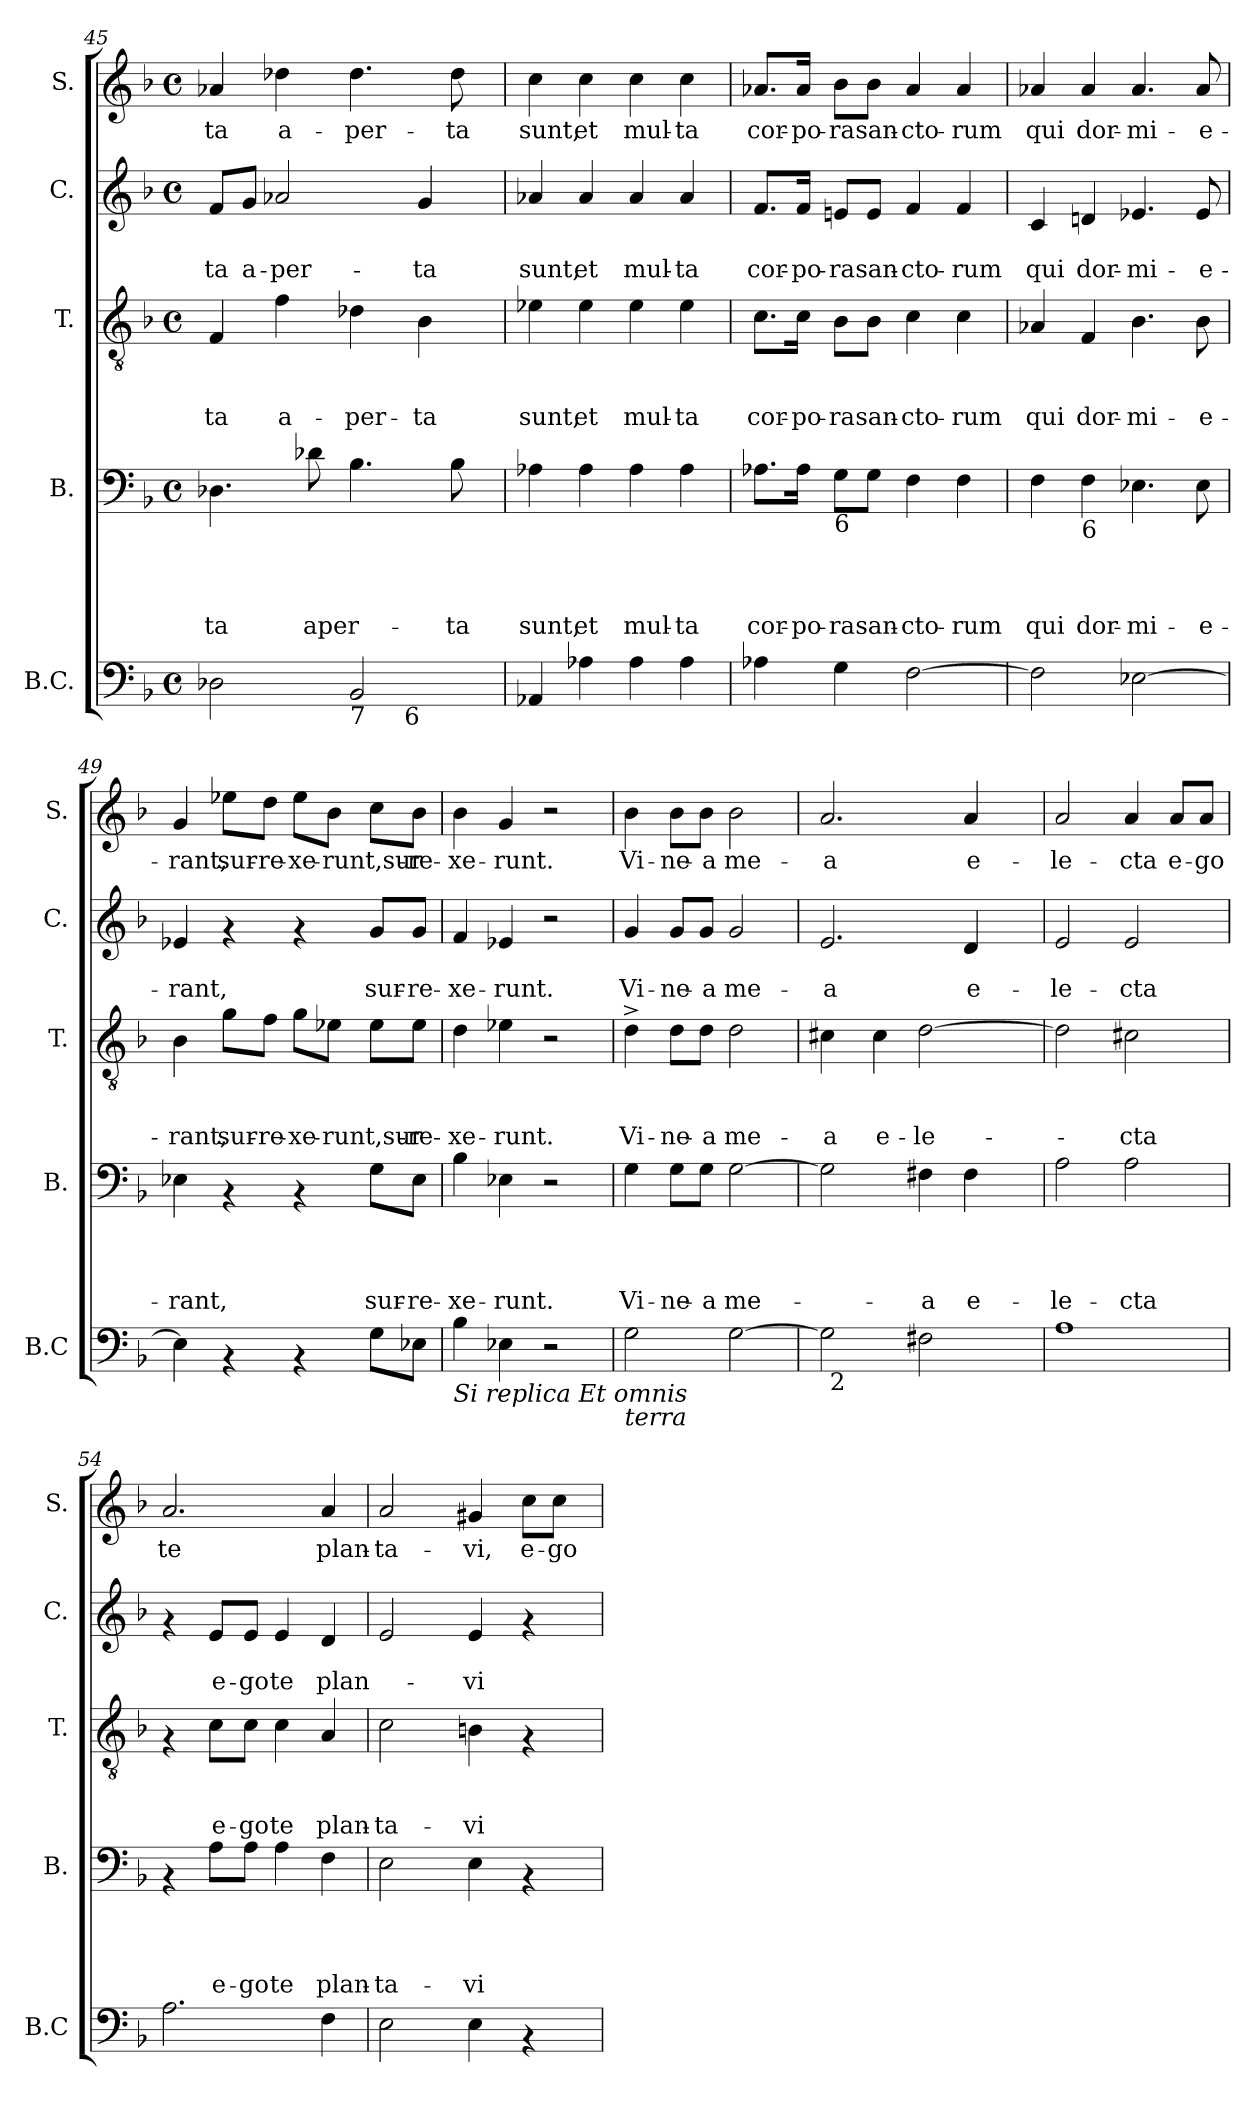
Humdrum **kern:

**kern	**kern	**text	**text	**text	**text	**kern	**text	**text	**text	**kern	**text	**text	**kern	**text
*part5	*part4	*part4	*part4	*part4	*part4	*part3	*part3	*part3	*part3	*part2	*part2	*part2	*part1	*part1
*staff5	*staff4	*staff4	*staff4	*staff4	*staff4	*staff3	*staff3	*staff3	*staff3	*staff2	*staff2	*staff2	*staff1	*staff1
*I"B.C.	*I"B.	*	*	*	*	*I"T.	*	*	*	*I"C.	*	*	*I"S.	*
*I'B.C	*I'B.	*	*	*	*	*I'T.	*	*	*	*I'C.	*	*	*I'S.	*
*clefF4	*clefF4	*	*	*	*	*clefGv2	*	*	*	*clefG2	*	*	*clefG2	*
*k[b-]	*k[b-]	*	*	*	*	*k[b-]	*	*	*	*k[b-]	*	*	*k[b-]	*
*F:	*F:	*	*	*	*	*F:	*	*	*	*F:	*	*	*F:	*
*M4/4	*M4/4	*	*	*	*	*M4/4	*	*	*	*M4/4	*	*	*M4/4	*
*met(c)	*met(c)	*	*	*	*	*met(c)	*	*	*	*met(c)	*	*	*met(c)	*
=45	=45	=45	=45	=45	=45	=45	=45	=45	=45	=45	=45	=45	=45	=45
!LO:TX:b:t=6	!	!	!	!	!	!	!	!	!	!	!	!	!	!
!	!	!	!	!	!LO:LY:b	!	!	!	!LO:LY:b	!	!	!LO:LY:b	!	!LO:LY:b
*^	*	*	*	*	*	*	*	*	*	*	*	*	*	*
*	*^	*	*	*	*	*	*	*	*	*	*	*	*	*	*
2D-X>\	5%2ryy	2ryy	4.D-X\	.	.	.	-ta	4F/	.	.	-ta	8f/L	.	-ta	4a-X/	-ta
!	!	!	!	!	!	!	!	!	!	!	!	!	!	!LO:LY:b	!	!
.	.	.	.	.	.	.	.	.	.	.	.	8g/J	.	a-	.	.
!	!	!	!	!	!	!	!	!	!	!	!LO:LY:b	!	!	!LO:LY:b	!	!LO:LY:b
.	.	.	.	.	.	.	.	4f\	.	.	a-	2a-X/	.	-per-	4dd-X\	a-
!	!	!	!	!	!	!	!LO:LY:b	!	!	!	!	!	!	!	!	!
.	.	.	8d-X\	.	.	.	aper-	.	.	.	.	.	.	.	.	.
.	10ryy	.	.	.	.	.	.	.	.	.	.	.	.	.	.	.
!LO:TX:b:t=7	!	!	!	!	!	!	!	!	!	!	!	!	!	!	!	!
!	!	!	!	!	!	!	!	!	!	!	!LO:LY:b	!	!	!	!	!LO:LY:b
2BB-/	80.ryy	8..ryy	4.B-\	.	.	.	.	4d-X\	.	.	-per-	.	.	.	4.dd-\	-per-
.	5%2ryy	.	.	.	.	.	.	.	.	.	.	.	.	.	.	.
!	!	!LO:TX:b:t=6	!	!	!	!	!	!	!	!	!	!	!	!	!	!
.	.	4ryy	.	.	.	.	.	.	.	.	.	.	.	.	.	.
!	!	!	!	!	!	!	!	!	!	!	!LO:LY:b	!	!	!LO:LY:b	!	!
.	.	.	.	.	.	.	.	4B-\	.	.	-ta	4g/	.	-ta	.	.
!	!	!	!	!	!	!	!LO:LY:b	!	!	!	!	!	!	!	!	!LO:LY:b
.	.	.	8B-\	.	.	.	-ta	.	.	.	.	.	.	.	8dd-\	-ta
.	20ryy	.	.	.	.	.	.	.	.	.	.	.	.	.	.	.
.	40ryy	32ryy	.	.	.	.	.	.	.	.	.	.	.	.	.	.
.	160ryy	.	.	.	.	.	.	.	.	.	.	.	.	.	.	.
!!LO:LB:g=z
=46	=46	=46	=46	=46	=46	=46	=46	=46	=46	=46	=46	=46	=46	=46	=46	=46
!	!	!	!	!	!	!	!LO:LY:b	!	!	!	!LO:LY:b	!	!	!LO:LY:b	!	!LO:LY:b
*v	*v	*v	*	*	*	*	*	*	*	*	*	*	*	*	*	*
4AA-X</	4A-X\	.	.	.	sunt,	4e-X\	.	.	sunt,	4a-X/	.	sunt,	4cc\	sunt,
!	!	!	!	!	!LO:LY:b	!	!	!	!LO:LY:b	!	!	!LO:LY:b	!	!LO:LY:b
4A-X\	4A-\	.	.	.	et	4e-\	.	.	et	4a-/	.	et	4cc\	et
!	!	!	!	!	!LO:LY:b	!	!	!	!LO:LY:b	!	!	!LO:LY:b	!	!LO:LY:b
4A-\	4A-\	.	.	.	mul-	4e-\	.	.	mul-	4a-/	.	mul-	4cc\	mul-
!	!	!	!	!	!LO:LY:b	!	!	!	!LO:LY:b	!	!	!LO:LY:b	!	!LO:LY:b
4A-\	4A-\	.	.	.	-ta	4e-\	.	.	-ta	4a-/	.	-ta	4cc\	-ta
=47	=47	=47	=47	=47	=47	=47	=47	=47	=47	=47	=47	=47	=47	=47
!	!	!	!	!	!LO:LY:b	!	!	!	!LO:LY:b	!	!	!LO:LY:b	!	!LO:LY:b
4A-X\	8.A-X\L	.	.	.	cor-	8.c\L	.	.	cor-	8.f/L	.	cor-	8.a-X/L	cor-
!	!	!	!	!	!LO:LY:b	!	!	!	!LO:LY:b	!	!	!LO:LY:b	!	!LO:LY:b
.	16A-\Jk	.	.	.	-po-	16c\Jk	.	.	-po-	16f/Jk	.	-po-	16a-/Jk	-po-
!	!LO:TX:b:t=6	!	!	!	!	!	!	!	!	!	!	!	!	!
!	!	!	!	!	!LO:LY:b	!	!	!	!LO:LY:b	!	!	!LO:LY:b	!	!LO:LY:b
4G\	8G\L	.	.	.	-ra	8B-\L	.	.	-ra	8en/L	.	-ra	8b-\L	-ra
!	!	!	!	!	!LO:LY:b	!	!	!	!LO:LY:b	!	!	!LO:LY:b	!	!LO:LY:b
.	8G\J	.	.	.	san-	8B-\J	.	.	san-	8e/J	.	san-	8b-\J	san-
!	!	!	!	!	!LO:LY:b	!	!	!	!LO:LY:b	!	!	!LO:LY:b	!	!LO:LY:b
[>2F\	4F\	.	.	.	-cto-	4c\	.	.	-cto-	4f/	.	-cto-	4a-/	-cto-
!	!	!	!	!	!LO:LY:b	!	!	!	!LO:LY:b	!	!	!LO:LY:b	!	!LO:LY:b
.	4F\	.	.	.	-rum	4c\	.	.	-rum	4f/	.	-rum	4a-/	-rum
=48	=48	=48	=48	=48	=48	=48	=48	=48	=48	=48	=48	=48	=48	=48
!	!	!	!	!	!LO:LY:b	!	!	!	!LO:LY:b	!	!	!LO:LY:b	!	!LO:LY:b
2F>\]	4F\	.	.	.	qui	4A-X/	.	.	qui	4c/	.	qui	4a-X/	qui
!	!LO:TX:b:t=6	!	!	!	!	!	!	!	!	!	!	!	!	!
!	!	!	!	!	!LO:LY:b	!	!	!	!LO:LY:b	!	!	!LO:LY:b	!	!LO:LY:b
.	4F\	.	.	.	dor-	4F/	.	.	dor-	4dn/	.	dor-	4a-/	dor-
!	!	!	!	!	!LO:LY:b	!	!	!	!LO:LY:b	!	!	!LO:LY:b	!	!LO:LY:b
[>2E-X>\	4.E-X\	.	.	.	-mi-	4.B-\	.	.	-mi-	4.e-X/	.	-mi-	4.a-/	-mi-
!	!	!	!	!	!LO:LY:b	!	!	!	!LO:LY:b	!	!	!LO:LY:b	!	!LO:LY:b
.	8E-\	.	.	.	-e-	8B-\	.	.	-e-	8e-/	.	-e-	8a-/	-e-
=49	=49	=49	=49	=49	=49	=49	=49	=49	=49	=49	=49	=49	=49	=49
!	!	!	!	!	!LO:LY:b	!	!	!	!LO:LY:b	!	!	!LO:LY:b	!	!LO:LY:b
4E->\]	4E-X\	.	.	.	-rant,	4B-\	.	.	-rant,	4e-X/	.	-rant,	4g/	-rant,
!	!	!	!	!	!	!	!	!	!LO:LY:b	!	!	!	!	!LO:LY:b
4rAA	4rAA	.	.	.	.	8g\L	.	.	sur-	4rf	.	.	8ee-X\L	sur-
!	!	!	!	!	!	!	!	!	!LO:LY:b	!	!	!	!	!LO:LY:b
.	.	.	.	.	.	8f\J	.	.	-re-	.	.	.	8dd\J	-re-
!	!	!	!	!	!	!	!	!	!LO:LY:b	!	!	!	!	!LO:LY:b
4rAA	4rAA	.	.	.	.	8g\L	.	.	-xe-	4rf	.	.	8ee-\L	-xe-
!	!	!	!	!	!	!	!	!	!LO:LY:b	!	!	!	!	!LO:LY:b
.	.	.	.	.	.	8e-X\J	.	.	-runt,sur-	.	.	.	8b-\J	-runt,sur-
!	!	!	!	!	!LO:LY:b	!	!	!	!	!	!	!LO:LY:b	!	!
8G\L	8G\L	.	.	.	sur-	8e-\L	.	.	.	8g/L	.	sur-	8cc\L	.
!	!	!	!	!	!LO:LY:b	!	!	!	!LO:LY:b	!	!	!LO:LY:b	!	!LO:LY:b
8E-X\J	8E-\J	.	.	.	-re-	8e-\J	.	.	-re-	8g/J	.	-re-	8b-\J	-re-
=50	=50	=50	=50	=50	=50	=50	=50	=50	=50	=50	=50	=50	=50	=50
!LO:TX:b:i:t=Si replica Et omnis	!	!	!	!	!	!	!	!	!	!	!	!	!	!
!	!	!	!	!	!LO:LY:b	!	!	!	!LO:LY:b	!	!	!LO:LY:b	!	!LO:LY:b
4B-\	4B-\	.	.	.	-xe-	4d\	.	.	-xe-	4f/	.	-xe-	4b-\	-xe-
!	!	!	!	!	!LO:LY:b	!	!	!	!LO:LY:b	!	!	!LO:LY:b	!	!LO:LY:b
4E-X\	4E-X\	.	.	.	-runt.	4e-X\	.	.	-runt.	4e-X/	.	-runt.	4g/	-runt.
2r	2r	.	.	.	.	2r	.	.	.	2r	.	.	2r	.
!!LO:PB:g=z
=51!	=51!	=51!	=51!	=51!	=51!	=51!	=51!	=51!	=51!	=51!	=51!	=51!	=51!	=51!
!LO:TX:b:i:t=terra	!	!	!	!	!	!	!	!	!	!	!	!	!	!
!	!	!	!	!	!LO:LY:b	!	!	!	!LO:LY:b	!	!	!LO:LY:b	!	!LO:LY:b
2G\	4G\	.	.	.	Vi-	4d^>\	.	.	Vi-	4g/	.	Vi-	4b-\	Vi-
!	!	!	!	!	!LO:LY:b	!	!	!	!LO:LY:b	!	!	!LO:LY:b	!	!LO:LY:b
.	8G\L	.	.	.	-ne-	8d\L	.	.	-ne-	8g/L	.	-ne-	8b-\L	-ne-
!	!	!	!	!	!LO:LY:b	!	!	!	!LO:LY:b	!	!	!LO:LY:b	!	!LO:LY:b
.	8G\J	.	.	.	-a	8d\J	.	.	-a	8g/J	.	-a	8b-\J	-a
!	!	!	!	!	!LO:LY:b	!	!	!	!LO:LY:b	!	!	!LO:LY:b	!	!LO:LY:b
[>2G\	[>2G\	.	.	.	me-	2d\	.	.	me-	2g/	.	me-	2b-\	me-
=52	=52	=52	=52	=52	=52	=52	=52	=52	=52	=52	=52	=52	=52	=52
!LO:TX:b:t=4	!	!	!	!	!	!	!	!	!	!	!	!	!	!
!	!	!	!	!	!	!	!	!	!LO:LY:b	!	!	!LO:LY:b	!	!LO:LY:b
*^	*	*	*	*	*	*	*	*	*	*	*	*	*	*
2G\]	80.ryy	2G\]	.	.	.	.	4c#X\	.	.	-a	2.e/	.	-a	2.a/	-a
!	!LO:TX:b:t=2	!	!	!	!	!	!	!	!	!	!	!	!	!	!
.	5%4ryy	.	.	.	.	.	.	.	.	.	.	.	.	.	.
!	!	!	!	!	!	!	!	!	!	!LO:LY:b	!	!	!	!	!
.	.	.	.	.	.	.	4c#\	.	.	e-	.	.	.	.	.
!	!	!	!	!	!	!LO:LY:b	!	!	!	!LO:LY:b	!	!	!	!	!
2F#X\	.	4F#X\	.	.	.	-a	[>2d\	.	.	-le-	.	.	.	.	.
!	!	!	!	!	!	!LO:LY:b	!	!	!	!	!	!	!LO:LY:b	!	!LO:LY:b
.	.	4F#\	.	.	.	e-	.	.	.	.	4d/	.	e-	4a/	e-
.	10ryy	.	.	.	.	.	.	.	.	.	.	.	.	.	.
.	20ryy	.	.	.	.	.	.	.	.	.	.	.	.	.	.
.	40ryy	.	.	.	.	.	.	.	.	.	.	.	.	.	.
.	160ryy	.	.	.	.	.	.	.	.	.	.	.	.	.	.
=53	=53	=53	=53	=53	=53	=53	=53	=53	=53	=53	=53	=53	=53	=53	=53
!	!	!	!	!	!	!LO:LY:b	!	!	!	!	!	!	!LO:LY:b	!	!LO:LY:b
*v	*v	*	*	*	*	*	*	*	*	*	*	*	*	*	*
1A	2A\	.	.	.	-le-	2d\]	.	.	.	2e/	.	-le-	2a/	-le-
!	!	!	!	!	!LO:LY:b	!	!	!	!LO:LY:b	!	!	!LO:LY:b	!	!LO:LY:b
.	2A\	.	.	.	-cta	2c#X\	.	.	-cta	2e/	.	-cta	4a/	-cta
!	!	!	!	!	!	!	!	!	!	!	!	!	!	!LO:LY:b
.	.	.	.	.	.	.	.	.	.	.	.	.	8a/L	e-
!	!	!	!	!	!	!	!	!	!	!	!	!	!	!LO:LY:b
.	.	.	.	.	.	.	.	.	.	.	.	.	8a/J	-go
=54	=54	=54	=54	=54	=54	=54	=54	=54	=54	=54	=54	=54	=54	=54
!	!	!	!	!	!	!	!	!	!	!	!	!	!	!LO:LY:b
2.A\	4rAA	.	.	.	.	4rF	.	.	.	4rf	.	.	2.a/	te
!	!	!	!	!	!LO:LY:b	!	!	!	!LO:LY:b	!	!	!LO:LY:b	!	!
.	8A\L	.	.	.	e-	8c\L	.	.	e-	8e/L	.	e-	.	.
!	!	!	!	!	!LO:LY:b	!	!	!	!LO:LY:b	!	!	!LO:LY:b	!	!
.	8A\J	.	.	.	-go	8c\J	.	.	-go	8e/J	.	-go	.	.
!	!	!	!	!	!LO:LY:b	!	!	!	!LO:LY:b	!	!	!LO:LY:b	!	!
.	4A\	.	.	.	te	4c\	.	.	te	4e/	.	te	.	.
!	!	!	!	!	!LO:LY:b	!	!	!	!LO:LY:b	!	!	!LO:LY:b	!	!LO:LY:b
4F\	4F\	.	.	.	plan-	4A/	.	.	plan-	4d/	.	plan-	4a/	plan-
=55	=55	=55	=55	=55	=55	=55	=55	=55	=55	=55	=55	=55	=55	=55
!	!	!	!	!	!LO:LY:b	!	!	!	!LO:LY:b	!	!	!	!	!LO:LY:b
*^	*	*	*	*	*	*	*	*	*	*	*	*	*	*
2E\	5%2ryy	2E\	.	.	.	-ta-	2c\	.	.	-ta-	2e/	.	.	2a/	-ta-
.	10ryy	.	.	.	.	.	.	.	.	.	.	.	.	.	.
!	!	!	!	!	!	!LO:LY:b	!	!	!	!LO:LY:b	!	!	!LO:LY:b	!	!LO:LY:b
4E>\	80.ryy	4E\	.	.	.	-vi	4Bn\	.	.	-vi	4e/	.	-vi	4g#X/	-vi,
.	5%2ryy	.	.	.	.	.	.	.	.	.	.	.	.	.	.
!	!	!	!	!	!	!	!	!	!	!	!	!	!	!	!LO:LY:b
4rAA	.	4rAA	.	.	.	.	4rF	.	.	.	4rf	.	.	8cc\L	e-
!	!	!	!	!	!	!	!	!	!	!	!	!	!	!	!LO:LY:b
.	.	.	.	.	.	.	.	.	.	.	.	.	.	8cc\J	-go
.	20ryy	.	.	.	.	.	.	.	.	.	.	.	.	.	.
.	40ryy	.	.	.	.	.	.	.	.	.	.	.	.	.	.
.	160ryy	.	.	.	.	.	.	.	.	.	.	.	.	.	.
*v	*v	*	*	*	*	*	*	*	*	*	*	*	*	*	*
=	=	=	=	=	=	=	=	=	=	=	=	=	=	=
*-	*-	*-	*-	*-	*-	*-	*-	*-	*-	*-	*-	*-	*-	*-
